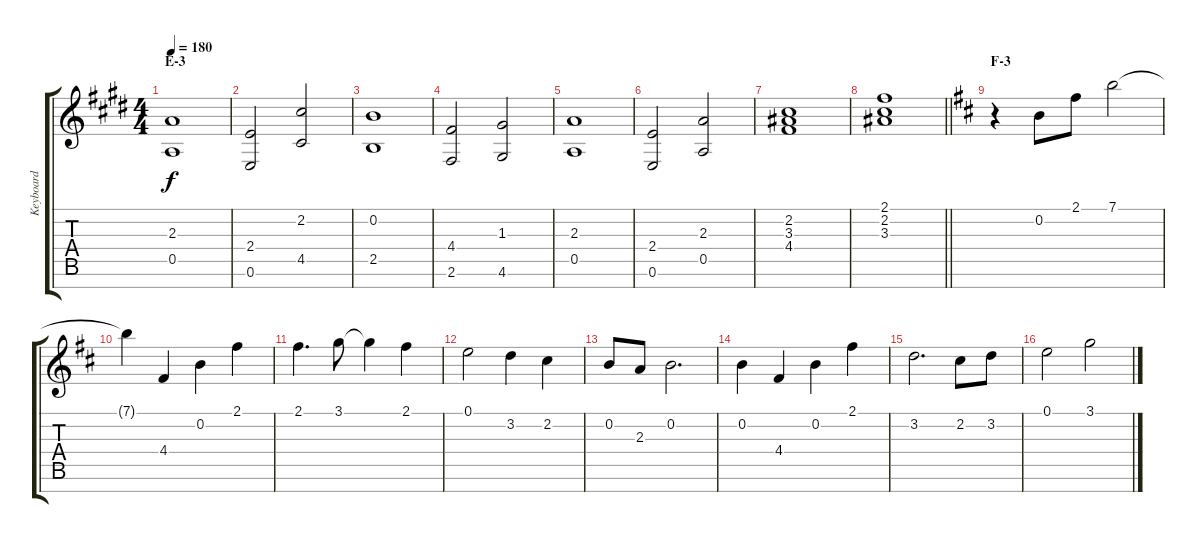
\track ("Keyboard" "Keyboard") {instrument rockorgan}
\staff {score tabs}
\tuning (E5 B4 G4 D4 A3 E3 B2) {hide}
\ts (4 4)
\section ("" "E-3")
\tempo 180
\clef g2
\ks e
(2.3 0.5).1{dy f} |
(2.4 0.6).2 (2.2 4.5).2 |
(0.2 2.5).1 |
(4.4 2.6).2 (1.3 4.6).2 |
(2.3 0.5).1 |
(2.4 0.6).2 (2.3 0.5).2 |
(2.2 3.3 4.4).1 |
\barLineRight lightlight
(2.1 2.2 3.3).1 |
\section ("" "F-3")
\ks d
r.4 0.2.8 2.1.8 7.1.2 |
7.1{t}.4 4.4.4 0.2.4 2.1.4 |
2.1.4{d} 3.1.8 3.1{t}.4 2.1.4 |
0.1.2 3.2.4 2.2.4 |
0.2.8 2.3.8 0.2.2{d} |
0.2.4 4.4.4 0.2.4 2.1.4 |
3.2.2{d} 2.2.8 3.2.8 |
0.1.2 3.1.2
